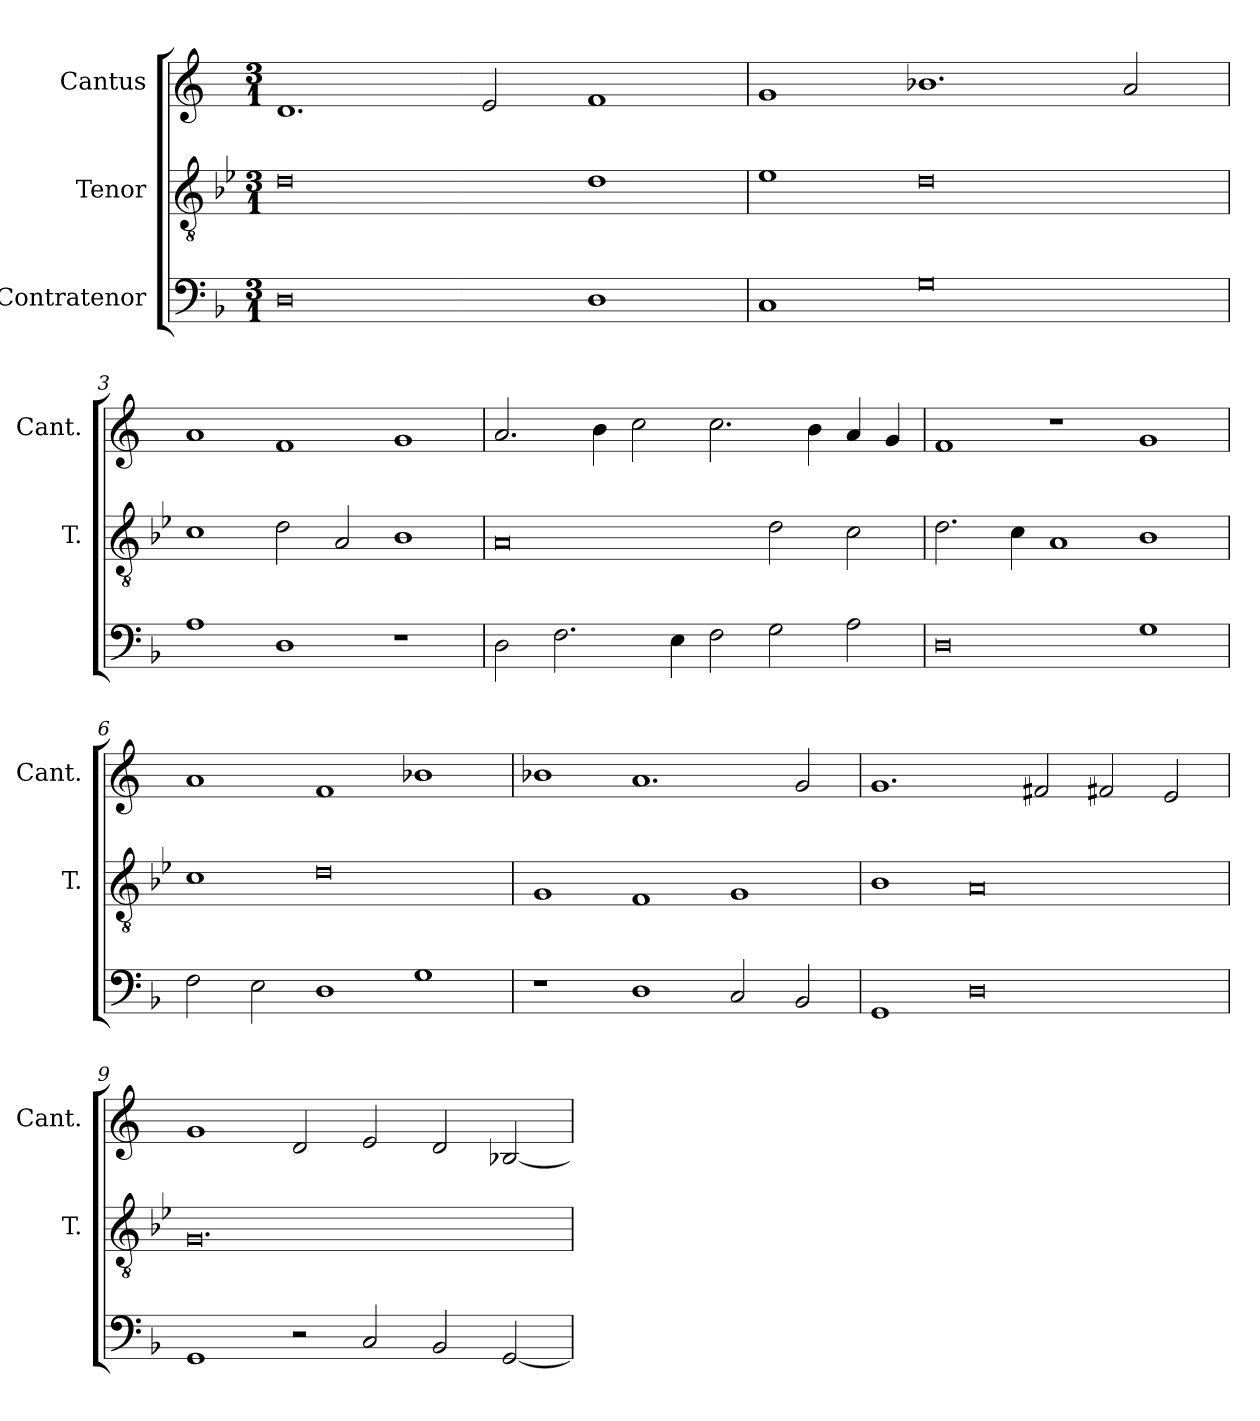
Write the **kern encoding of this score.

**kern	**kern	**kern
*part3	*part2	*part1
*staff3	*staff2	*staff1
*I"Contratenor	*I"Tenor	*I"Cantus
*	*I'T.	*I'Cant.
*clefF4	*clefGv2	*clefG2
*	*ITrd7c12	*
*k[b-]	*k[b-e-]	*k[]
*F:	*B-:	*C:
*M3/1	*M3/1	*M3/1
=1	=1	=1
0D\	0D\	1.d/
.	.	2e/
1D\	1D\	1f/
=2	=2	=2
1C/	1E-\	1g/
0G\	0D\	1.b-X\
.	.	2a/
=3	=3	=3
1A\	1C\	1a/
1D\	2D\	1f/
.	2AA/	.
1r	1BB-\	1g/
=4	=4	=4
2D\	0AA/	2.a/
2.F\	.	.
.	.	4b\
.	.	2cc\
4E\	.	.
2F\	.	2.cc\
2G\	2D\	.
.	.	4b\
2A\	2C\	4a/
.	.	4g/
=5	=5	=5
0D\	2.D\	1f/
.	4C\	.
.	1AA/	1r
1G\	1BB-\	1g/
=6	=6	=6
2F\	1C\	1a/
2E\	.	.
1D\	0D\	1f/
1G\	.	1b-X\
=7	=7	=7
1r	1GG/	1b-X\
1D\	1FF/	1.a/
2C/	1GG/	.
2BB-/	.	2g/
=8	=8	=8
1GG/	1BB-\	1.g/
0D\	0AA/	.
.	.	2f#X/
.	.	2f#X/
.	.	2e/
=9	=9	=9
1GG/	0.GG/	1g/
2r	.	2d/
2C/	.	2e/
2BB-/	.	2d/
[2GG/	.	[2B-X/
=	=	=
*-	*-	*-
